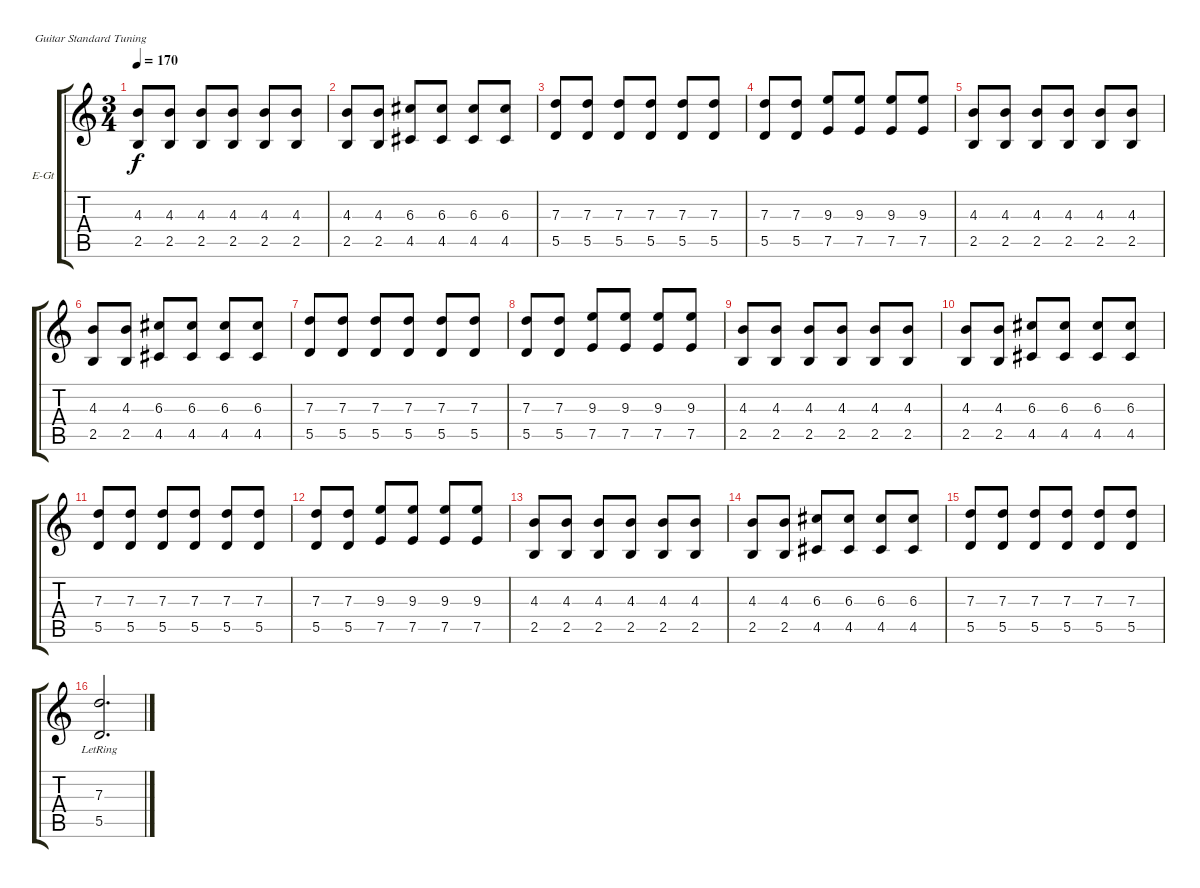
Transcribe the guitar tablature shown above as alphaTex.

\defaultSystemsLayout 4
\bracketExtendMode groupsimilarinstruments
\firstSystemTrackNameOrientation horizontal
\otherSystemsTrackNameOrientation horizontal
\track ("First (Drive)" "E-Gt") {instrument overdrivenguitar}
\staff {score tabs}
\tuning (E4 B3 G3 D3 A2 E2)
\ts (3 4)
\tempo 170
\clef g2
\ks c
(2.5 4.3).8{dy f} (2.5 4.3).8 (2.5 4.3).8 (2.5 4.3).8 (2.5 4.3).8 (2.5 4.3).8 |
(2.5 4.3).8 (2.5 4.3).8 (4.5 6.3).8 (4.5 6.3).8 (4.5 6.3).8 (4.5 6.3).8 |
(5.5 7.3).8 (5.5 7.3).8 (5.5 7.3).8 (5.5 7.3).8 (5.5 7.3).8 (5.5 7.3).8 |
(5.5 7.3).8 (5.5 7.3).8 (7.5 9.3).8 (7.5 9.3).8 (7.5 9.3).8 (7.5 9.3).8 |
(2.5 4.3).8 (2.5 4.3).8 (2.5 4.3).8 (2.5 4.3).8 (2.5 4.3).8 (2.5 4.3).8 |
(2.5 4.3).8 (2.5 4.3).8 (4.5 6.3).8 (4.5 6.3).8 (4.5 6.3).8 (4.5 6.3).8 |
(5.5 7.3).8 (5.5 7.3).8 (5.5 7.3).8 (5.5 7.3).8 (5.5 7.3).8 (5.5 7.3).8 |
(5.5 7.3).8 (5.5 7.3).8 (7.5 9.3).8 (7.5 9.3).8 (7.5 9.3).8 (7.5 9.3).8 |
(2.5 4.3).8 (2.5 4.3).8 (2.5 4.3).8 (2.5 4.3).8 (2.5 4.3).8 (2.5 4.3).8 |
(2.5 4.3).8 (2.5 4.3).8 (4.5 6.3).8 (4.5 6.3).8 (4.5 6.3).8 (4.5 6.3).8 |
(5.5 7.3).8 (5.5 7.3).8 (5.5 7.3).8 (5.5 7.3).8 (5.5 7.3).8 (5.5 7.3).8 |
(5.5 7.3).8 (5.5 7.3).8 (7.5 9.3).8 (7.5 9.3).8 (7.5 9.3).8 (7.5 9.3).8 |
(2.5 4.3).8 (2.5 4.3).8 (2.5 4.3).8 (2.5 4.3).8 (2.5 4.3).8 (2.5 4.3).8 |
(2.5 4.3).8 (2.5 4.3).8 (4.5 6.3).8 (4.5 6.3).8 (4.5 6.3).8 (4.5 6.3).8 |
(5.5 7.3).8 (5.5 7.3).8 (5.5 7.3).8 (5.5 7.3).8 (5.5 7.3).8 (5.5 7.3).8 |
(5.5{lr} 7.3{lr}).2{d}
